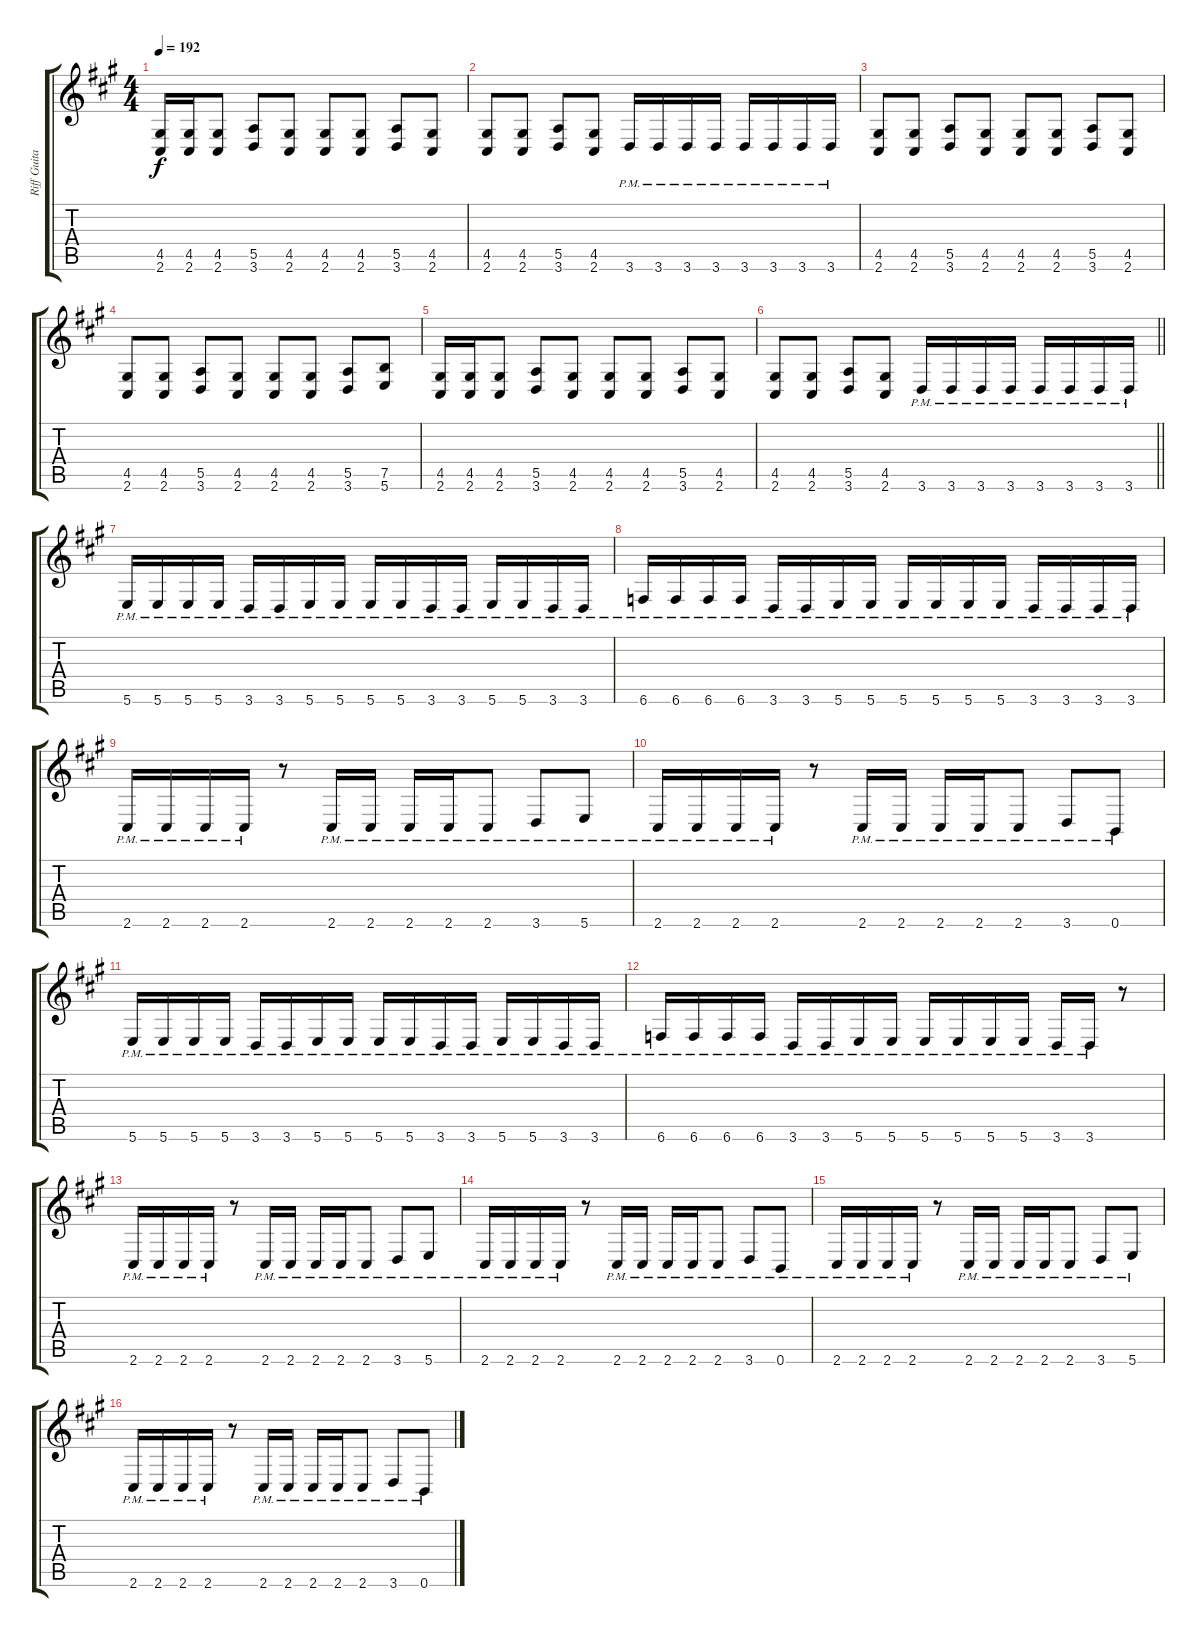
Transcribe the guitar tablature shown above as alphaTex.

\track ("Riff Guitar" "Riff Guita") {instrument overdrivenguitar}
\staff {score tabs}
\tuning (B3 Gb3 D3 A2 E2 B1) {hide}
\ts (4 4)
\tempo 192
\clef g2
\ks f#minor
(4.5 2.6).16{dy f} (4.5 2.6).16 (4.5 2.6).8 (5.5 3.6).8 (4.5 2.6).8 (4.5 2.6).8 (4.5 2.6).8 (5.5 3.6).8 (4.5 2.6).8 |
(4.5 2.6).8 (4.5 2.6).8 (5.5 3.6).8 (4.5 2.6).8 3.6{pm}.16 3.6{pm}.16 3.6{pm}.16 3.6{pm}.16 3.6{pm}.16 3.6{pm}.16 3.6{pm}.16 3.6{pm}.16 |
(4.5 2.6).8 (4.5 2.6).8 (5.5 3.6).8 (4.5 2.6).8 (4.5 2.6).8 (4.5 2.6).8 (5.5 3.6).8 (4.5 2.6).8 |
(4.5 2.6).8 (4.5 2.6).8 (5.5 3.6).8 (4.5 2.6).8 (4.5 2.6).8 (4.5 2.6).8 (5.5 3.6).8 (7.5 5.6).8 |
(4.5 2.6).16 (4.5 2.6).16 (4.5 2.6).8 (5.5 3.6).8 (4.5 2.6).8 (4.5 2.6).8 (4.5 2.6).8 (5.5 3.6).8 (4.5 2.6).8 |
\barLineRight lightlight
(4.5 2.6).8 (4.5 2.6).8 (5.5 3.6).8 (4.5 2.6).8 3.6{pm}.16 3.6{pm}.16 3.6{pm}.16 3.6{pm}.16 3.6{pm}.16 3.6{pm}.16 3.6{pm}.16 3.6{pm}.16 |
5.6{pm}.16 5.6{pm}.16 5.6{pm}.16 5.6{pm}.16 3.6{pm}.16 3.6{pm}.16 5.6{pm}.16 5.6{pm}.16 5.6{pm}.16 5.6{pm}.16 3.6{pm}.16 3.6{pm}.16 5.6{pm}.16 5.6{pm}.16 3.6{pm}.16 3.6{pm}.16 |
6.6{pm}.16 6.6{pm}.16 6.6{pm}.16 6.6{pm}.16 3.6{pm}.16 3.6{pm}.16 5.6{pm}.16 5.6{pm}.16 5.6{pm}.16 5.6{pm}.16 5.6{pm}.16 5.6{pm}.16 3.6{pm}.16 3.6{pm}.16 3.6{pm}.16 3.6{pm}.16 |
2.6{pm}.16 2.6{pm}.16 2.6{pm}.16 2.6{pm}.16 r.8 2.6{pm}.16 2.6{pm}.16 2.6{pm}.16 2.6{pm}.16 2.6{pm}.8 3.6{pm}.8 5.6{pm}.8 |
2.6{pm}.16 2.6{pm}.16 2.6{pm}.16 2.6{pm}.16 r.8 2.6{pm}.16 2.6{pm}.16 2.6{pm}.16 2.6{pm}.16 2.6{pm}.8 3.6{pm}.8 0.6{pm}.8 |
5.6{pm}.16 5.6{pm}.16 5.6{pm}.16 5.6{pm}.16 3.6{pm}.16 3.6{pm}.16 5.6{pm}.16 5.6{pm}.16 5.6{pm}.16 5.6{pm}.16 3.6{pm}.16 3.6{pm}.16 5.6{pm}.16 5.6{pm}.16 3.6{pm}.16 3.6{pm}.16 |
6.6{pm}.16 6.6{pm}.16 6.6{pm}.16 6.6{pm}.16 3.6{pm}.16 3.6{pm}.16 5.6{pm}.16 5.6{pm}.16 5.6{pm}.16 5.6{pm}.16 5.6{pm}.16 5.6{pm}.16 3.6{pm}.16 3.6{pm}.16 r.8 |
2.6{pm}.16 2.6{pm}.16 2.6{pm}.16 2.6{pm}.16 r.8 2.6{pm}.16 2.6{pm}.16 2.6{pm}.16 2.6{pm}.16 2.6{pm}.8 3.6{pm}.8 5.6{pm}.8 |
2.6{pm}.16 2.6{pm}.16 2.6{pm}.16 2.6{pm}.16 r.8 2.6{pm}.16 2.6{pm}.16 2.6{pm}.16 2.6{pm}.16 2.6{pm}.8 3.6{pm}.8 0.6{pm}.8 |
2.6{pm}.16 2.6{pm}.16 2.6{pm}.16 2.6{pm}.16 r.8 2.6{pm}.16 2.6{pm}.16 2.6{pm}.16 2.6{pm}.16 2.6{pm}.8 3.6{pm}.8 5.6{pm}.8 |
2.6{pm}.16 2.6{pm}.16 2.6{pm}.16 2.6{pm}.16 r.8 2.6{pm}.16 2.6{pm}.16 2.6{pm}.16 2.6{pm}.16 2.6{pm}.8 3.6{pm}.8 0.6{pm}.8
